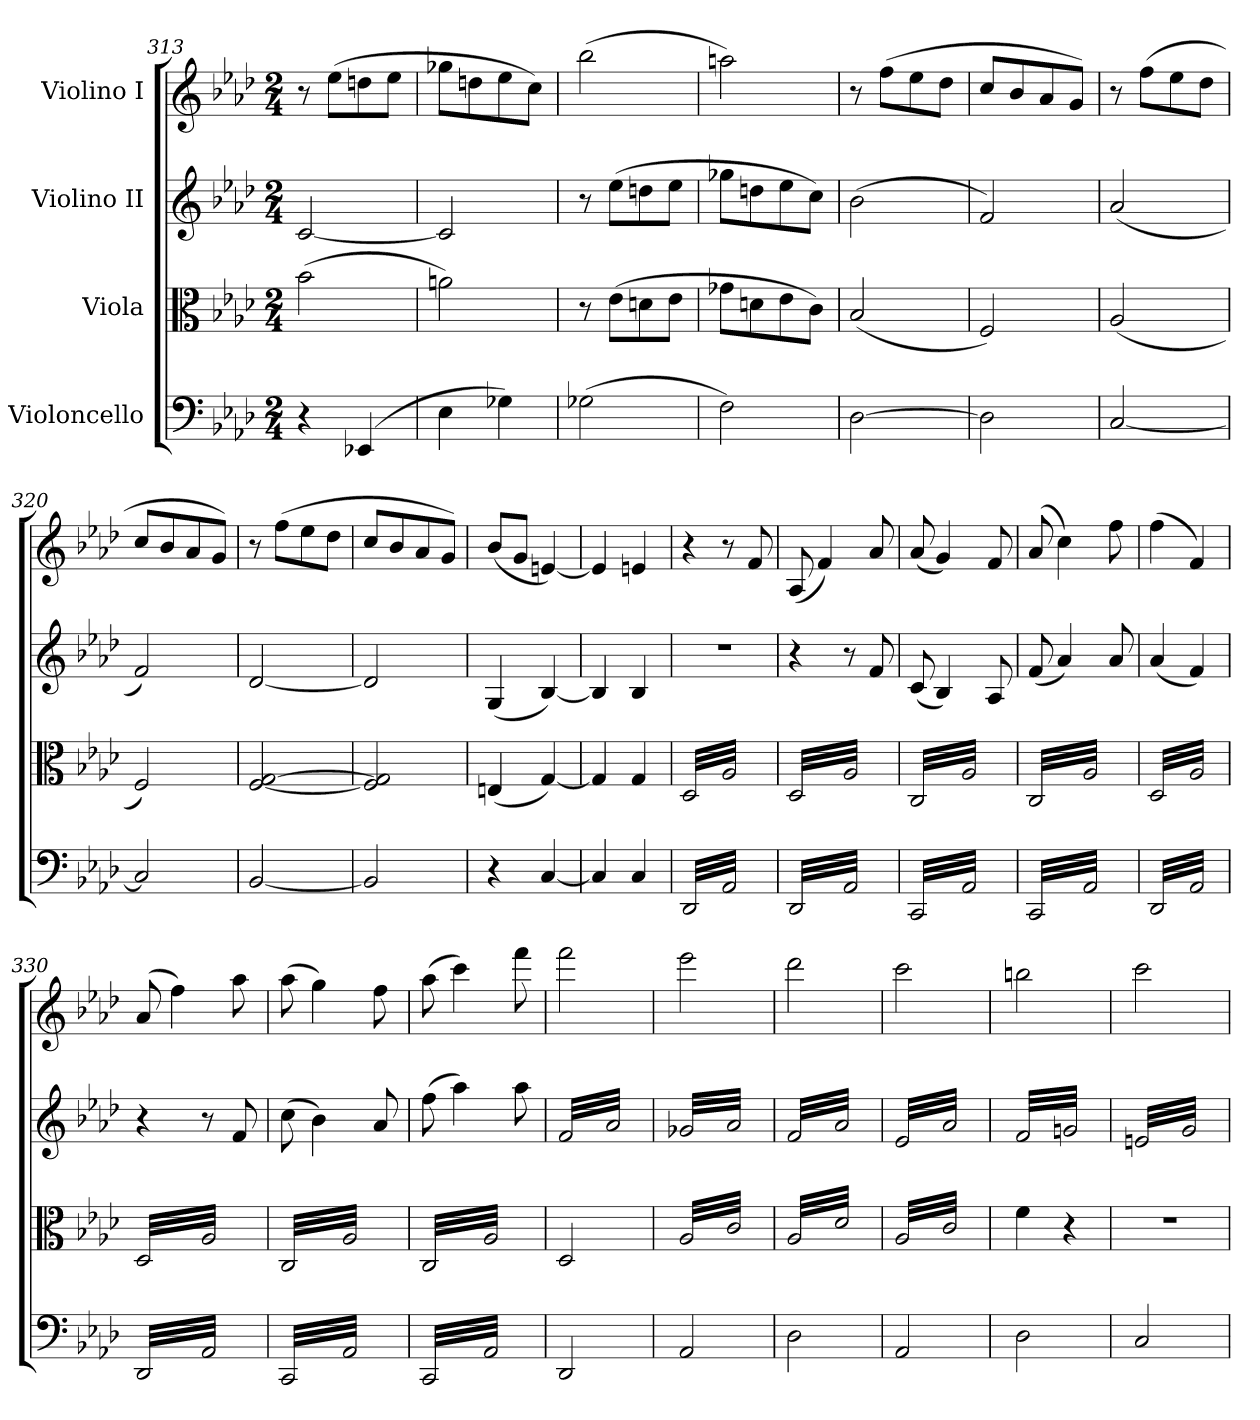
**kern	**kern	**kern	**kern
*part4	*part3	*part2	*part1
*staff4	*staff3	*staff2	*staff1
*I"Violoncello	*I"Viola	*I"Violino II	*I"Violino I
*clefF4	*clefC3	*clefG2	*clefG2
*k[b-e-a-d-]	*k[b-e-a-d-]	*k[b-e-a-d-]	*k[b-e-a-d-]
*M2/4	*M2/4	*M2/4	*M2/4
=313	=313	=313	=313
4r	(2b-\	[2c/	8r
.	.	.	(8ee-\L
(>4EE-X/	.	.	8ddn\
.	.	.	8ee-\J
=314	=314	=314	=314
4E-\	2an\)	2c/]	8gg-X\L
.	.	.	8ddn\
4G-X\)	.	.	8ee-\
.	.	.	8cc\J)
=315	=315	=315	=315
(2G-X\	8r	8r	(2bb-\
.	(8e-\L	(8ee-\L	.
.	8dn\	8ddn\	.
.	8e-\J	8ee-\J	.
=316	=316	=316	=316
2F\)	8g-X\L	8gg-X\L	2aan\)
.	8dn\	8ddn\	.
.	8e-\	8ee-\	.
.	8c\J)	8cc\J)	.
!!LO:LB:g=z
=317	=317	=317	=317
[2D-\	(2B-/	(2b-\	8r
.	.	.	(8ff\L
.	.	.	8ee-\
.	.	.	8dd-\J
=318	=318	=318	=318
2D-\]	2F/)	2f/)	8cc/L
.	.	.	8b-/
.	.	.	8a-/
.	.	.	8g/J)
=319	=319	=319	=319
[2C/	(2A-/	(2a-/	8r
.	.	.	(8ff\L
.	.	.	8ee-\
.	.	.	8dd-\J
=320	=320	=320	=320
2C/]	2F/)	2f/)	8cc/L
.	.	.	8b-/
.	.	.	8a-/
.	.	.	8g/J)
=321	=321	=321	=321
[2BB-/	[2F/ [2G/	[2d-/	8r
.	.	.	(8ff\L
.	.	.	8ee-\
.	.	.	8dd-\J
=322	=322	=322	=322
2BB-/]	2F/] 2G/]	2d-/]	8cc/L
.	.	.	8b-/
.	.	.	8a-/
.	.	.	8g/J)
=323	=323	=323	=323
4r	(4En/	(4G/	(8b-/L
.	.	.	8g/J
[4C/	[4G/)	[4B-/)	[4en/)
=324	=324	=324	=324
4C/]	4G/]	4B-/]	4e/]
4C/	4G/	4B-/	4en/
=325	=325	=325	=325
*tremolo	*	*	*
*	*tremolo	*	*
(32DD-/LLL	(32D-/LLL	2r	4r
32AA-/)	32A-/)	.	.
32DD-/	32D-/	.	.
32AA-/)	32A-/)	.	.
32DD-/	32D-/	.	.
32AA-/)	32A-/)	.	.
32DD-/	32D-/	.	.
32AA-/)	32A-/)	.	.
32DD-/	32D-/	.	8r
32AA-/)	32A-/)	.	.
32DD-/	32D-/	.	.
32AA-/)	32A-/)	.	.
32DD-/	32D-/	.	8f/
32AA-/)	32A-/)	.	.
32DD-/	32D-/	.	.
32AA-/)JJJ	32A-/)JJJ	.	.
=326	=326	=326	=326
(32DD-/LLL	(32D-/LLL	4r	(8A-/
32AA-/)	32A-/)	.	.
32DD-/	32D-/	.	.
32AA-/)	32A-/)	.	.
32DD-/	32D-/	.	4f/)
32AA-/)	32A-/)	.	.
32DD-/	32D-/	.	.
32AA-/)	32A-/)	.	.
32DD-/	32D-/	8r	.
32AA-/)	32A-/)	.	.
32DD-/	32D-/	.	.
32AA-/)	32A-/)	.	.
32DD-/	32D-/	8f/	8a-/
32AA-/)	32A-/)	.	.
32DD-/	32D-/	.	.
32AA-/)JJJ	32A-/)JJJ	.	.
=327	=327	=327	=327
(32CC/LLL	(32C/LLL	(8c/	(8a-/
32AA-/)	32A-/)	.	.
32CC/	32C/	.	.
32AA-/)	32A-/)	.	.
32CC/	32C/	4B-/)	4g/)
32AA-/)	32A-/)	.	.
32CC/	32C/	.	.
32AA-/)	32A-/)	.	.
32CC/	32C/	.	.
32AA-/)	32A-/)	.	.
32CC/	32C/	.	.
32AA-/)	32A-/)	.	.
32CC/	32C/	8A-/	8f/
32AA-/)	32A-/)	.	.
32CC/	32C/	.	.
32AA-/)JJJ	32A-/)JJJ	.	.
=328	=328	=328	=328
(32CC/LLL	(32C/LLL	(8f/	(8a-/
32AA-/)	32A-/)	.	.
32CC/	32C/	.	.
32AA-/)	32A-/)	.	.
32CC/	32C/	4a-/)	4cc\)
32AA-/)	32A-/)	.	.
32CC/	32C/	.	.
32AA-/)	32A-/)	.	.
32CC/	32C/	.	.
32AA-/)	32A-/)	.	.
32CC/	32C/	.	.
32AA-/)	32A-/)	.	.
32CC/	32C/	8a-/	8ff\
32AA-/)	32A-/)	.	.
32CC/	32C/	.	.
32AA-/)JJJ	32A-/)JJJ	.	.
=329	=329	=329	=329
(32DD-/LLL	(32D-/LLL	(4a-/	(4ff\
32AA-/)	32A-/)	.	.
32DD-/	32D-/	.	.
32AA-/)	32A-/)	.	.
32DD-/	32D-/	.	.
32AA-/)	32A-/)	.	.
32DD-/	32D-/	.	.
32AA-/)	32A-/)	.	.
32DD-/	32D-/	4f/)	4f/)
32AA-/)	32A-/)	.	.
32DD-/	32D-/	.	.
32AA-/)	32A-/)	.	.
32DD-/	32D-/	.	.
32AA-/)	32A-/)	.	.
32DD-/	32D-/	.	.
32AA-/)JJJ	32A-/)JJJ	.	.
!!LO:PB:g=z
=330	=330	=330	=330
(32DD-/LLL	(32D-/LLL	4r	(8a-/
32AA-/)	32A-/)	.	.
32DD-/	32D-/	.	.
32AA-/)	32A-/)	.	.
32DD-/	32D-/	.	4ff\)
32AA-/)	32A-/)	.	.
32DD-/	32D-/	.	.
32AA-/)	32A-/)	.	.
32DD-/	32D-/	8r	.
32AA-/)	32A-/)	.	.
32DD-/	32D-/	.	.
32AA-/)	32A-/)	.	.
32DD-/	32D-/	8f/	8aa-\
32AA-/)	32A-/)	.	.
32DD-/	32D-/	.	.
32AA-/)JJJ	32A-/)JJJ	.	.
=331	=331	=331	=331
(32CC/LLL	(32C/LLL	(8cc\	(8aa-\
32AA-/)	32A-/)	.	.
32CC/	32C/	.	.
32AA-/)	32A-/)	.	.
32CC/	32C/	4b-\)	4gg\)
32AA-/)	32A-/)	.	.
32CC/	32C/	.	.
32AA-/)	32A-/)	.	.
32CC/	32C/	.	.
32AA-/)	32A-/)	.	.
32CC/	32C/	.	.
32AA-/)	32A-/)	.	.
32CC/	32C/	8a-/	8ff\
32AA-/)	32A-/)	.	.
32CC/	32C/	.	.
32AA-/)JJJ	32A-/)JJJ	.	.
=332	=332	=332	=332
(32CC/LLL	(32C/LLL	(8ff\	(8aa-\
32AA-/)	32A-/)	.	.
32CC/	32C/	.	.
32AA-/)	32A-/)	.	.
32CC/	32C/	4aa-\)	4ccc\)
32AA-/)	32A-/)	.	.
32CC/	32C/	.	.
32AA-/)	32A-/)	.	.
32CC/	32C/	.	.
32AA-/)	32A-/)	.	.
32CC/	32C/	.	.
32AA-/)	32A-/)	.	.
32CC/	32C/	8aa-\	8fff\
32AA-/)	32A-/)	.	.
32CC/	32C/	.	.
32AA-/)JJJ	32A-/)JJJ	.	.
*	*Xtremolo	*	*
*Xtremolo	*	*	*
=333	=333	=333	=333
*	*	*tremolo	*
2DD-/	2D-/	(32f/LLL	2fff\
.	.	32a-/)	.
.	.	32f/	.
.	.	32a-/)	.
.	.	32f/	.
.	.	32a-/)	.
.	.	32f/	.
.	.	32a-/)	.
.	.	32f/	.
.	.	32a-/)	.
.	.	32f/	.
.	.	32a-/)	.
.	.	32f/	.
.	.	32a-/)	.
.	.	32f/	.
.	.	32a-/)JJJ	.
=334	=334	=334	=334
*	*tremolo	*	*
2AA-/	(32A-/LLL	(32g-X/LLL	2eee-\
.	32c/)	32a-/)	.
.	32A-/	32g-X/	.
.	32c/)	32a-/)	.
.	32A-/	32g-X/	.
.	32c/)	32a-/)	.
.	32A-/	32g-X/	.
.	32c/)	32a-/)	.
.	32A-/	32g-X/	.
.	32c/)	32a-/)	.
.	32A-/	32g-X/	.
.	32c/)	32a-/)	.
.	32A-/	32g-X/	.
.	32c/)	32a-/)	.
.	32A-/	32g-X/	.
.	32c/)JJJ	32a-/)JJJ	.
=335	=335	=335	=335
2D-\	(32A-/LLL	(32f/LLL	2ddd-\
.	32d-/)	32a-/)	.
.	32A-/	32f/	.
.	32d-/)	32a-/)	.
.	32A-/	32f/	.
.	32d-/)	32a-/)	.
.	32A-/	32f/	.
.	32d-/)	32a-/)	.
.	32A-/	32f/	.
.	32d-/)	32a-/)	.
.	32A-/	32f/	.
.	32d-/)	32a-/)	.
.	32A-/	32f/	.
.	32d-/)	32a-/)	.
.	32A-/	32f/	.
.	32d-/)JJJ	32a-/)JJJ	.
=336	=336	=336	=336
2AA-/	(32A-/LLL	(32e-/LLL	2ccc\
.	32c/)	32a-/)	.
.	32A-/	32e-/	.
.	32c/)	32a-/)	.
.	32A-/	32e-/	.
.	32c/)	32a-/)	.
.	32A-/	32e-/	.
.	32c/)	32a-/)	.
.	32A-/	32e-/	.
.	32c/)	32a-/)	.
.	32A-/	32e-/	.
.	32c/)	32a-/)	.
.	32A-/	32e-/	.
.	32c/)	32a-/)	.
.	32A-/	32e-/	.
.	32c/)JJJ	32a-/)JJJ	.
*	*Xtremolo	*	*
=337	=337	=337	=337
2D-\	4f\	(32f/LLL	2bbn\
.	.	32gn/)	.
.	.	32f/	.
.	.	32gn/)	.
.	.	32f/	.
.	.	32gn/)	.
.	.	32f/	.
.	.	32gn/)	.
.	4r	32f/	.
.	.	32gn/)	.
.	.	32f/	.
.	.	32gn/)	.
.	.	32f/	.
.	.	32gn/)	.
.	.	32f/	.
.	.	32gn/)JJJ	.
=338	=338	=338	=338
2C/	2r	(32en/LLL	2ccc\
.	.	32g/)	.
.	.	32en/	.
.	.	32g/)	.
.	.	32en/	.
.	.	32g/)	.
.	.	32en/	.
.	.	32g/)	.
.	.	32en/	.
.	.	32g/)	.
.	.	32en/	.
.	.	32g/)	.
.	.	32en/	.
.	.	32g/)	.
.	.	32en/	.
.	.	32g/)JJJ	.
*	*	*Xtremolo	*
.	.	.	.
.	.	.	.
.	.	.	.
.	.	.	.
.	.	.	.
.	.	.	.
.	.	.	.
.	.	.	.
=	=	=	=
*-	*-	*-	*-
